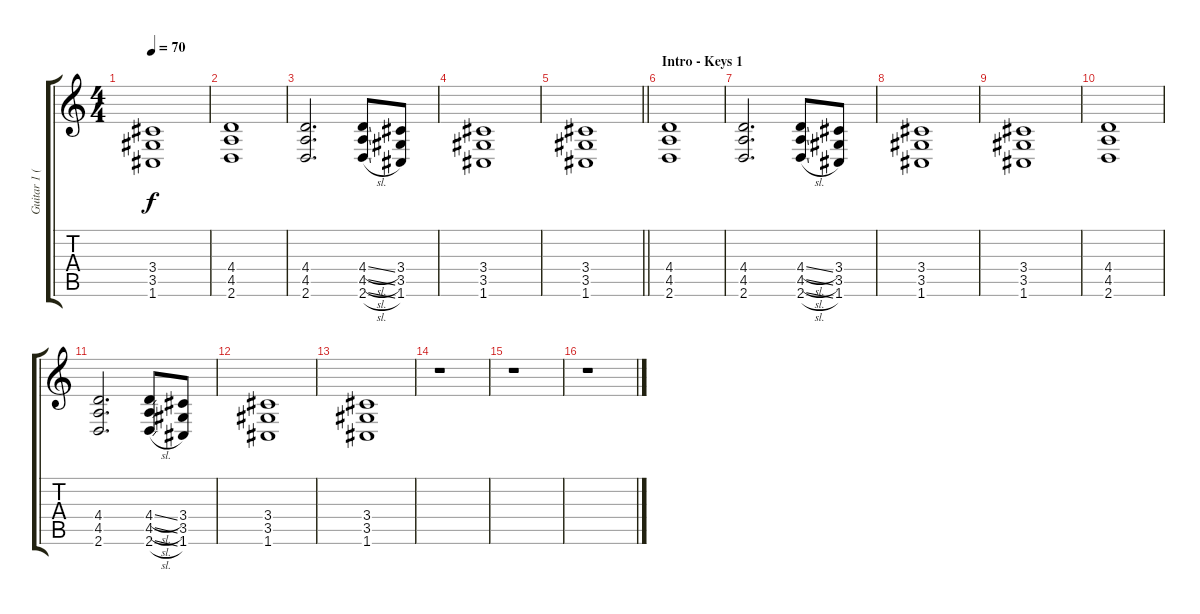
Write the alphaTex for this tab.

\track ("Guitar 1 (Distortion)" "Guitar 1 (") {instrument distortionguitar}
\staff {score tabs}
\tuning (C4 G3 Eb3 Bb2 F2 C2) {hide}
\ts (4 4)
\tempo 70
\clef g2
\ks c
(3.4 3.5 1.6).1{dy f} |
(4.4 4.5 2.6).1 |
(4.4 4.5 2.6).2{d} (4.4{sl} 4.5{sl} 2.6{sl}).8 (3.4 3.5 1.6).8 |
(3.4 3.5 1.6).1 |
\barLineRight lightlight
(3.4 3.5 1.6).1 |
\section ("" "Intro - Keys 1")
(4.4 4.5 2.6).1 |
(4.4 4.5 2.6).2{d} (4.4{sl} 4.5{sl} 2.6{sl}).8 (3.4 3.5 1.6).8 |
(3.4 3.5 1.6).1 |
(3.4 3.5 1.6).1 |
(4.4 4.5 2.6).1 |
(4.4 4.5 2.6).2{d} (4.4{sl} 4.5{sl} 2.6{sl}).8 (3.4 3.5 1.6).8 |
(3.4 3.5 1.6).1 |
(3.4 3.5 1.6).1 |
r.1 |
r.1 |
r.1
